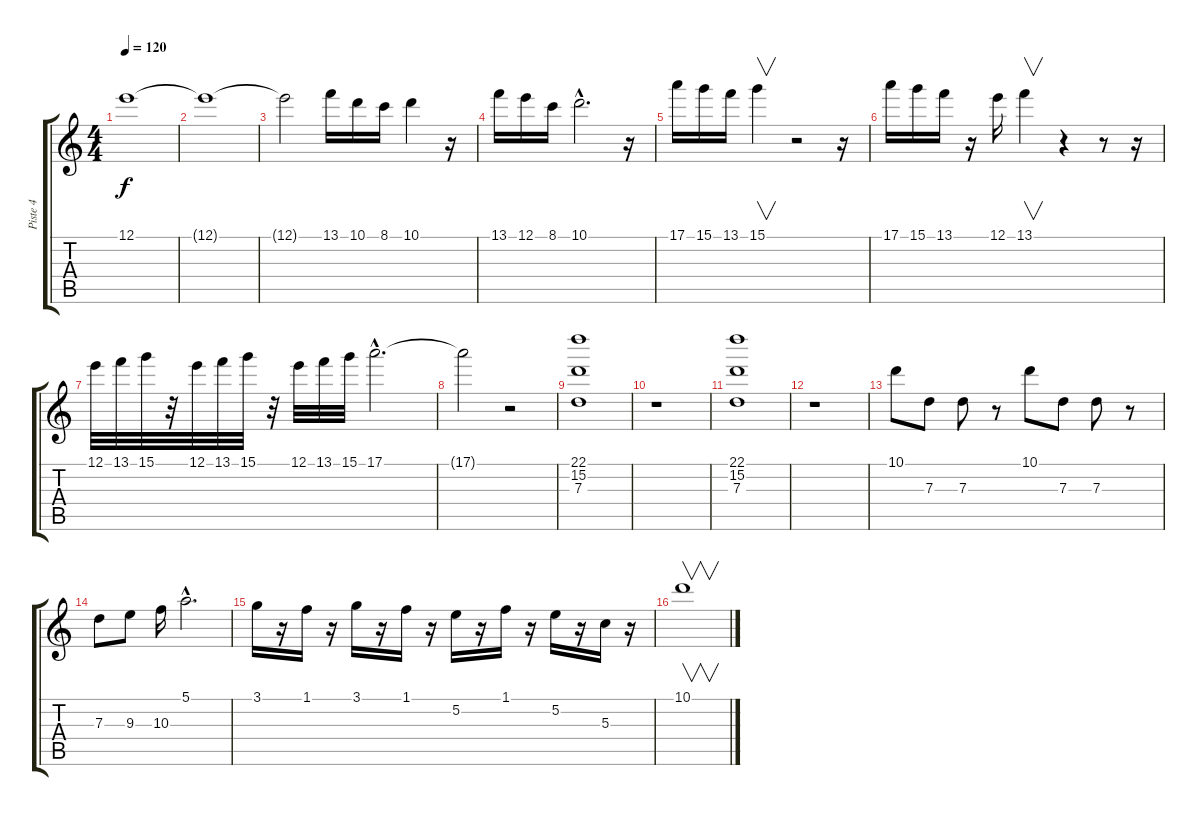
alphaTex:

\track ("Piste 4" "Piste 4") {instrument overdrivenguitar}
\staff {score tabs}
\tuning (E4 B3 G3 D3 A2 E2) {hide}
\ts (4 4)
\tempo 120
\clef g2
\ks c
12.1{t}.1{dy f} |
12.1{t}.1 |
12.1{t}.2 13.1.16 10.1.16 8.1.16 10.1.4 r.16 |
13.1.16 12.1.16 8.1.16 10.1{hac}.2{d} r.16 |
17.1.16 15.1.16 13.1.16 15.1.4{v} r.2 r.16 |
17.1.16 15.1.16 13.1.16 r.16 12.1.16 13.1.4{v} r.4 r.8 r.16 |
12.1.32 13.1.32 15.1.32 r.32 12.1.32 13.1.32 15.1.32 r.32 12.1.32 13.1.32 15.1.32 17.1{hac}.2{d} |
17.1{t}.2 r.2 |
(22.1 15.2 7.3).1 |
r.1 |
(22.1 15.2 7.3).1 |
r.1 |
10.1.8 7.3.8 7.3.8 r.8 10.1.8 7.3.8 7.3.8 r.8 |
7.3.8 9.3.8 10.3.16 5.1{hac}.2{d} |
3.1.16 r.16 1.1.16 r.16 3.1.16 r.16 1.1.16 r.16 5.2.16 r.16 1.1.16 r.16 5.2.16 r.16 5.3.16 r.16 |
10.1.1{v}
